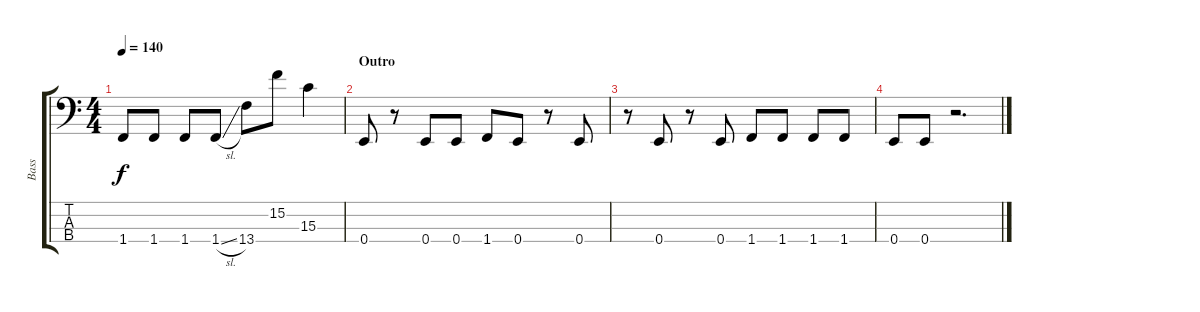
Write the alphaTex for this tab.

\track ("Bass" "Bass") {instrument electricbassfinger}
\staff {score tabs}
\tuning (G2 D2 A1 E1) {hide}
\ts (4 4)
\tempo 140
\clef f4
\ks c
1.4.8{dy f} 1.4.8 1.4.8 1.4{sl}.8 13.4.8 15.2.8 15.3.4 |
\section ("" "Outro")
0.4.8 r.8 0.4.8 0.4.8 1.4.8 0.4.8 r.8 0.4.8 |
r.8 0.4.8 r.8 0.4.8 1.4.8 1.4.8 1.4.8 1.4.8 |
0.4.8 0.4.8 r.2{d}
